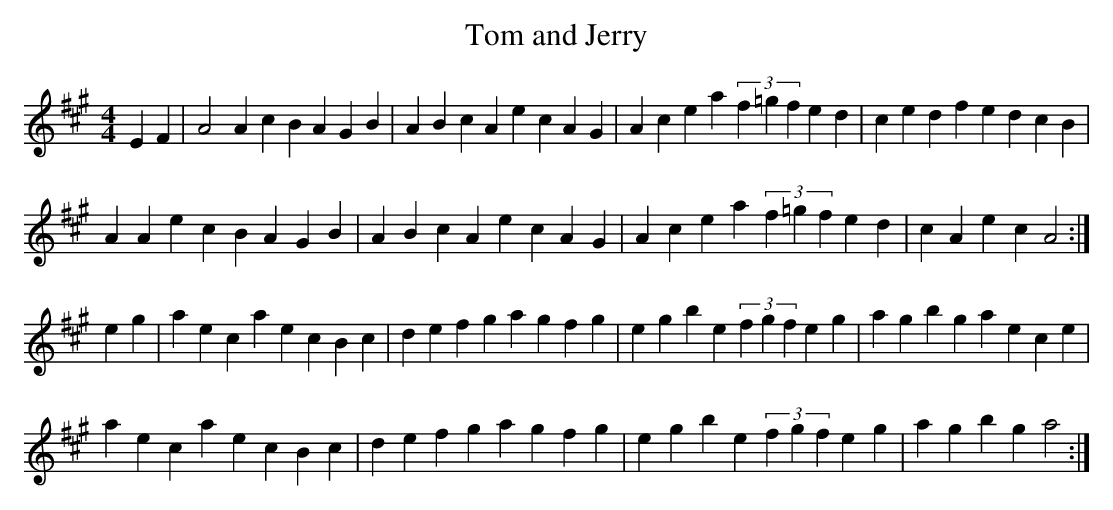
X:1
T:Tom and Jerry
M:4/4
L:1/4
K:A
EF|A2 Ac BAGB|ABcA ecAG|Acea (3f=gf ed|cedf edcB|
AAec BAGB|ABcA ecAG|Acea (3f=gf ed|cAec A2:|]
eg|aeca ecBc|defg agfg|egbe (3fgf eg|agbg aece|
aeca ecBc|defg agfg|egbe (3fgf eg|agbg a2:|]
